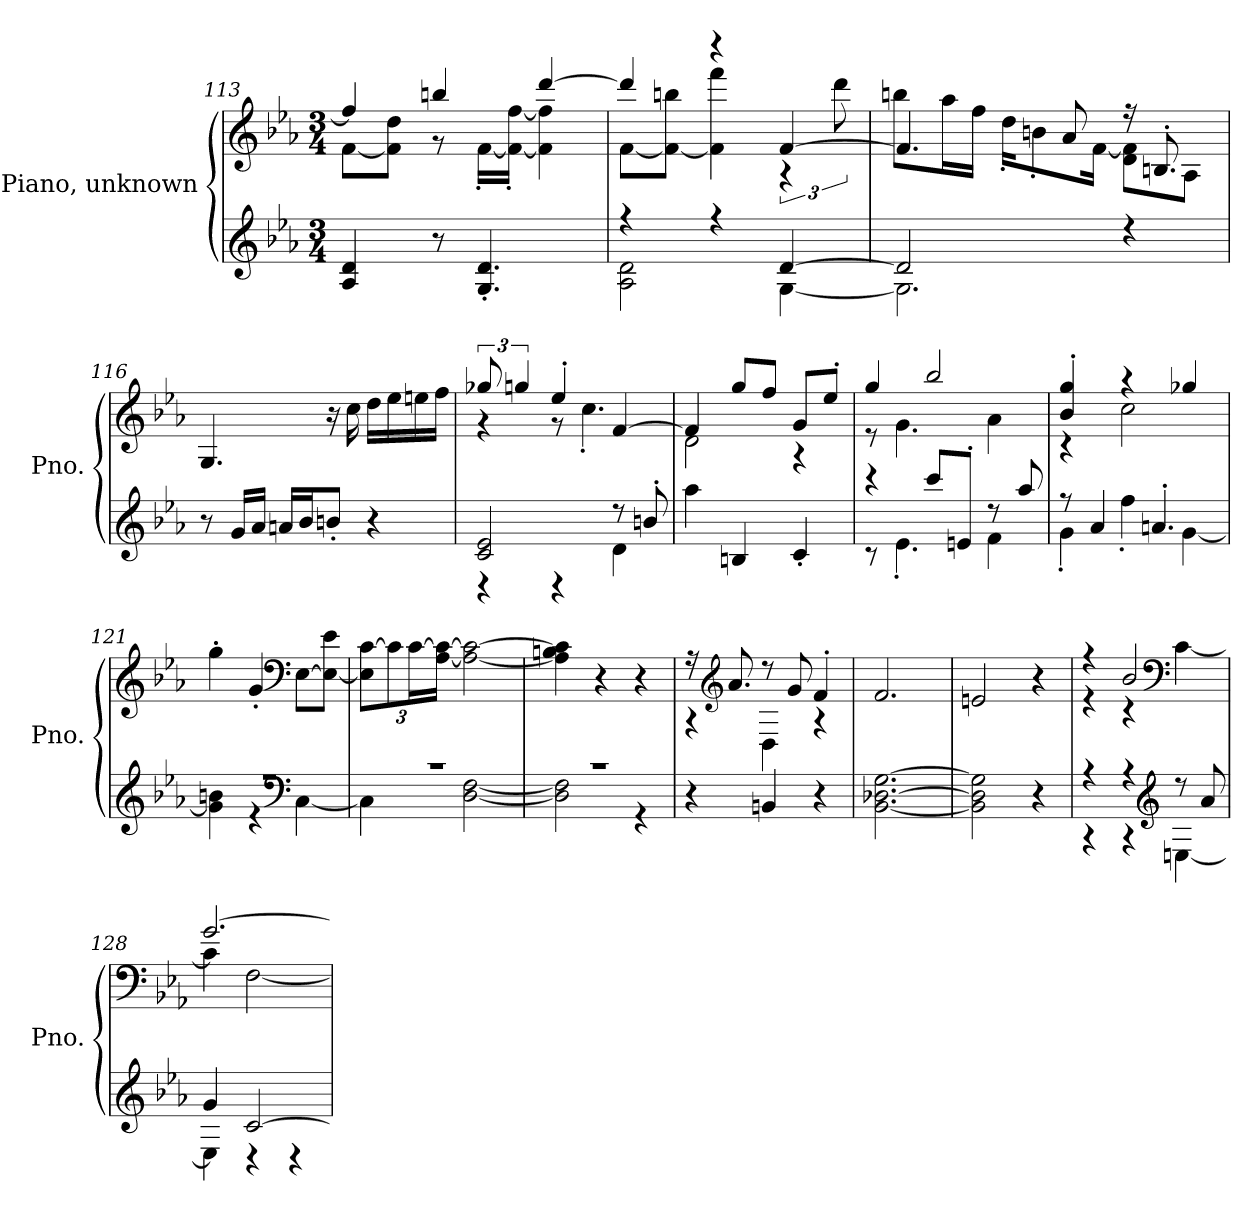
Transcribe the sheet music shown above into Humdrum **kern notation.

**kern	**kern
*part1	*part1
*staff2	*staff1
*I"Piano, unknown	*
*I'Pno.	*
*clefG2	*clefG2
*k[b-e-a-]	*k[b-e-a-]
*M3/4	*M3/4
=113	=113
*	*^
4A-/ 4d/	4ff/]	[8f\L
.	.	8f\] 8dd\J
8r	4bbn/	8r
4.G/' 4.d/'	.	[16f'\LL
.	.	16f\_' [16ff\'JJ
.	[4ddd/	4f\] 4ff\]
=114	=114	=114
*^	*	*
4r	2A-\ 2d\	4ddd/]	[8f\L
.	.	.	8f\_ 8bbn\J
4r	.	4r	4f\] 4fff\
[4d/	[4G\	[4f/	6r
.	.	.	12ddd\
=115	=115	=115	=115
2d/]	2.G\]	4.f/]	8bbn\L
.	.	.	16aa-\L
.	.	.	16ff\JJ
.	.	.	16dd'\KL
.	.	.	8bn'\
.	.	8a-/	.
.	.	.	[16f\Jk
4r	.	16r	8d\ 8f\]L
.	.	8.Bn'/	.
.	.	.	8A-\J
*v	*v	*	*
*	*v	*v
!!LO:LB:g=z
=116	=116
8r	4.G/
16g/LL	.
16a-/JJ	.
16an/LL	.
16b-/J	.
8bn'/J	16r
.	16cc\
4r	16dd\LL
.	16ee-\
.	16een\
.	16ff\JJ
=117	=117
*^	*^
2c/ 2e-/	4r	12gg-X/	4r
.	.	6ggn/	.
.	4r	4ee-'/	8r
.	.	.	4.cc'\
8r	4d\	[4f/	.
8bn'/	.	.	.
*v	*v	*	*
=118	=118	=118
4aa-\	4f/]	2d\
4Bn/	8gg/L	.
.	8ff/J	.
4c'/	8g/L	4r
.	8ee-'/J	.
=119	=119	=119
*^	*	*
4r	8r	4gg/	8r
.	4.e-'\	.	4.g\
8ccc/L	.	2bb-/	.
8en'/J	.	.	.
8r	4f\	.	4a-\
8aa-/	.	.	.
=120	=120	=120	=120
8r	4g'\	4b-/' 4gg/'	4r
4a-/	.	.	.
.	4ff'\	4r	2cc\
4.an'/	.	.	.
.	[4g\	4gg-X/	.
*	*	*v	*v
!!LO:LB:g=z
=121	=121	=121
2.r	4g\] 4bn\	4gg'\
.	4r	4g'/
*clefF4	*	*clefF4
.	[4C\	[8E-\L
.	.	8E-\_ 8e-\J
=122	=122	=122
*	*	*Xbrackettup
2.r	4C\]	12E-\] [12c\L
.	.	12c\]
.	.	[24c\L
.	.	[24A-\ 24c\_JJ
.	[2D\ [2F\	2A-\_ 2c\_
=123	=123	=123
2.r	2D\] 2F\]	4A-\] 4Bn\ 4c\]
.	.	4r
.	4r	4r
*v	*v	*
=124	=124
*	*^
4r	16r	4r
*	*clefG2	*
.	8.a-/	.
4BBn/	8r	4D\
.	8g/	.
4r	4f'/	4r
*	*v	*v
=125	=125
[2.BB-\ [2.D-X\ [2.G\	2.f/
=126	=126
2BB-\] 2D-\] 2G\]	2en/
4r	4r
=127	=127
*^	*^
4r	4r	4r	4r
4r	4r	2b-/	4r
*clefG2	*	*clefF4	*
8r	[4En\	.	[4c\
8a-/	.	.	.
!!LO:LB:g=z	!!
=128	=128	=128	=128
4g/	4E\]	[2.g/	4c\]
[2c/	4r	.	[2F\
.	4r	.	.
*v	*v	*	*
*	*v	*v
=	=
*-	*-
